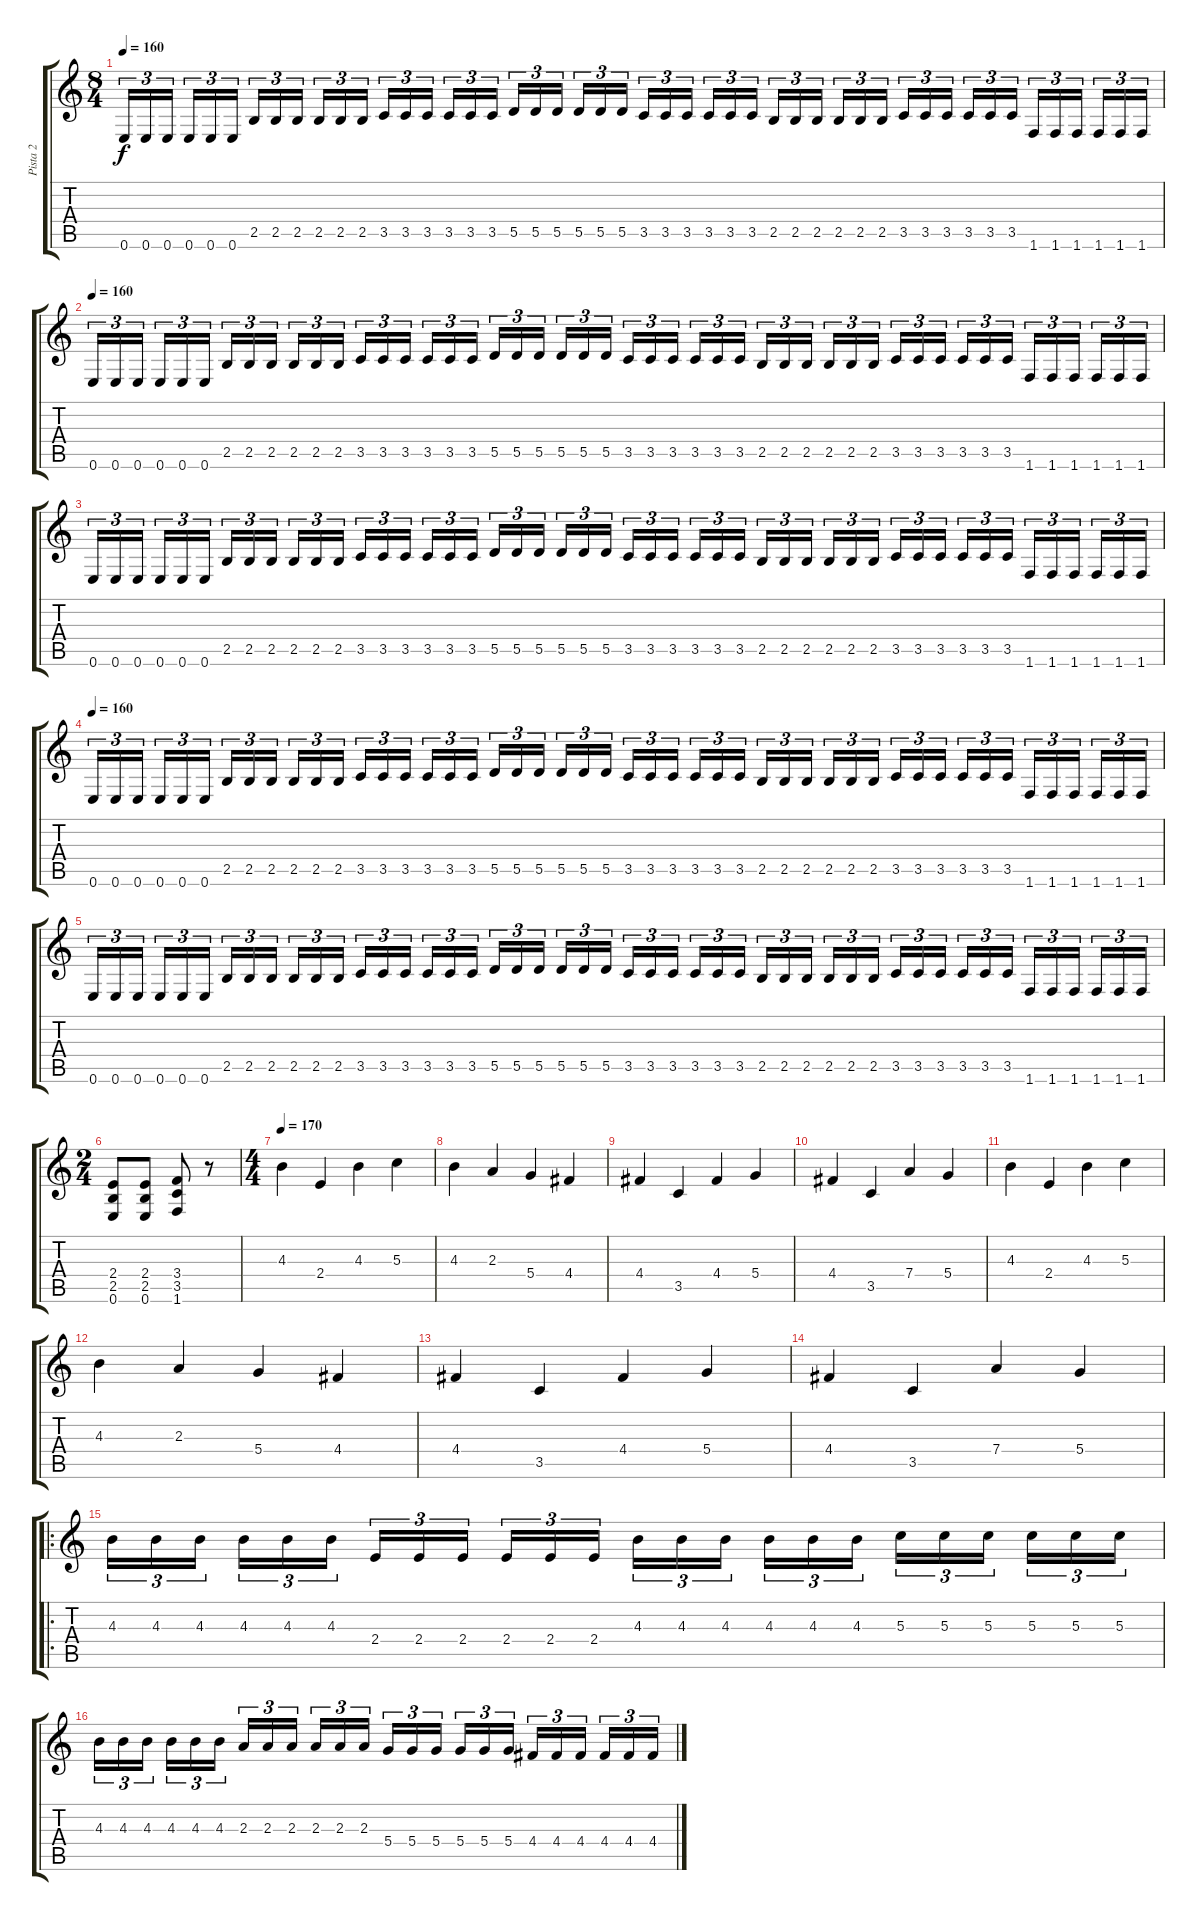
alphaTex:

\track ("Pista 2" "Pista 2") {instrument distortionguitar}
\staff {score tabs}
\tuning (E4 B3 G3 D3 A2 E2) {hide}
\ts (8 4)
\tempo 160
\clef g2
\ks c
0.6.16{tu (3 2) dy f} 0.6.16{tu (3 2)} 0.6.16{tu (3 2) beam splitsecondary} 0.6.16{tu (3 2)} 0.6.16{tu (3 2)} 0.6.16{tu (3 2)} 2.5.16{tu (3 2)} 2.5.16{tu (3 2)} 2.5.16{tu (3 2) beam splitsecondary} 2.5.16{tu (3 2)} 2.5.16{tu (3 2)} 2.5.16{tu (3 2)} 3.5.16{tu (3 2)} 3.5.16{tu (3 2)} 3.5.16{tu (3 2) beam splitsecondary} 3.5.16{tu (3 2)} 3.5.16{tu (3 2)} 3.5.16{tu (3 2)} 5.5.16{tu (3 2)} 5.5.16{tu (3 2)} 5.5.16{tu (3 2) beam splitsecondary} 5.5.16{tu (3 2)} 5.5.16{tu (3 2)} 5.5.16{tu (3 2)} 3.5.16{tu (3 2)} 3.5.16{tu (3 2)} 3.5.16{tu (3 2) beam splitsecondary} 3.5.16{tu (3 2)} 3.5.16{tu (3 2)} 3.5.16{tu (3 2)} 2.5.16{tu (3 2)} 2.5.16{tu (3 2)} 2.5.16{tu (3 2) beam splitsecondary} 2.5.16{tu (3 2)} 2.5.16{tu (3 2)} 2.5.16{tu (3 2)} 3.5.16{tu (3 2)} 3.5.16{tu (3 2)} 3.5.16{tu (3 2) beam splitsecondary} 3.5.16{tu (3 2)} 3.5.16{tu (3 2)} 3.5.16{tu (3 2)} 1.6.16{tu (3 2)} 1.6.16{tu (3 2)} 1.6.16{tu (3 2) beam splitsecondary} 1.6.16{tu (3 2)} 1.6.16{tu (3 2)} 1.6.16{tu (3 2)} |
\tempo 160
0.6.16{tu (3 2)} 0.6.16{tu (3 2)} 0.6.16{tu (3 2) beam splitsecondary} 0.6.16{tu (3 2)} 0.6.16{tu (3 2)} 0.6.16{tu (3 2)} 2.5.16{tu (3 2)} 2.5.16{tu (3 2)} 2.5.16{tu (3 2) beam splitsecondary} 2.5.16{tu (3 2)} 2.5.16{tu (3 2)} 2.5.16{tu (3 2)} 3.5.16{tu (3 2)} 3.5.16{tu (3 2)} 3.5.16{tu (3 2) beam splitsecondary} 3.5.16{tu (3 2)} 3.5.16{tu (3 2)} 3.5.16{tu (3 2)} 5.5.16{tu (3 2)} 5.5.16{tu (3 2)} 5.5.16{tu (3 2) beam splitsecondary} 5.5.16{tu (3 2)} 5.5.16{tu (3 2)} 5.5.16{tu (3 2)} 3.5.16{tu (3 2)} 3.5.16{tu (3 2)} 3.5.16{tu (3 2) beam splitsecondary} 3.5.16{tu (3 2)} 3.5.16{tu (3 2)} 3.5.16{tu (3 2)} 2.5.16{tu (3 2)} 2.5.16{tu (3 2)} 2.5.16{tu (3 2) beam splitsecondary} 2.5.16{tu (3 2)} 2.5.16{tu (3 2)} 2.5.16{tu (3 2)} 3.5.16{tu (3 2)} 3.5.16{tu (3 2)} 3.5.16{tu (3 2) beam splitsecondary} 3.5.16{tu (3 2)} 3.5.16{tu (3 2)} 3.5.16{tu (3 2)} 1.6.16{tu (3 2)} 1.6.16{tu (3 2)} 1.6.16{tu (3 2) beam splitsecondary} 1.6.16{tu (3 2)} 1.6.16{tu (3 2)} 1.6.16{tu (3 2)} |
0.6.16{tu (3 2)} 0.6.16{tu (3 2)} 0.6.16{tu (3 2) beam splitsecondary} 0.6.16{tu (3 2)} 0.6.16{tu (3 2)} 0.6.16{tu (3 2)} 2.5.16{tu (3 2)} 2.5.16{tu (3 2)} 2.5.16{tu (3 2) beam splitsecondary} 2.5.16{tu (3 2)} 2.5.16{tu (3 2)} 2.5.16{tu (3 2)} 3.5.16{tu (3 2)} 3.5.16{tu (3 2)} 3.5.16{tu (3 2) beam splitsecondary} 3.5.16{tu (3 2)} 3.5.16{tu (3 2)} 3.5.16{tu (3 2)} 5.5.16{tu (3 2)} 5.5.16{tu (3 2)} 5.5.16{tu (3 2) beam splitsecondary} 5.5.16{tu (3 2)} 5.5.16{tu (3 2)} 5.5.16{tu (3 2)} 3.5.16{tu (3 2)} 3.5.16{tu (3 2)} 3.5.16{tu (3 2) beam splitsecondary} 3.5.16{tu (3 2)} 3.5.16{tu (3 2)} 3.5.16{tu (3 2)} 2.5.16{tu (3 2)} 2.5.16{tu (3 2)} 2.5.16{tu (3 2) beam splitsecondary} 2.5.16{tu (3 2)} 2.5.16{tu (3 2)} 2.5.16{tu (3 2)} 3.5.16{tu (3 2)} 3.5.16{tu (3 2)} 3.5.16{tu (3 2) beam splitsecondary} 3.5.16{tu (3 2)} 3.5.16{tu (3 2)} 3.5.16{tu (3 2)} 1.6.16{tu (3 2)} 1.6.16{tu (3 2)} 1.6.16{tu (3 2) beam splitsecondary} 1.6.16{tu (3 2)} 1.6.16{tu (3 2)} 1.6.16{tu (3 2)} |
\tempo 160
0.6.16{tu (3 2)} 0.6.16{tu (3 2)} 0.6.16{tu (3 2) beam splitsecondary} 0.6.16{tu (3 2)} 0.6.16{tu (3 2)} 0.6.16{tu (3 2)} 2.5.16{tu (3 2)} 2.5.16{tu (3 2)} 2.5.16{tu (3 2) beam splitsecondary} 2.5.16{tu (3 2)} 2.5.16{tu (3 2)} 2.5.16{tu (3 2)} 3.5.16{tu (3 2)} 3.5.16{tu (3 2)} 3.5.16{tu (3 2) beam splitsecondary} 3.5.16{tu (3 2)} 3.5.16{tu (3 2)} 3.5.16{tu (3 2)} 5.5.16{tu (3 2)} 5.5.16{tu (3 2)} 5.5.16{tu (3 2) beam splitsecondary} 5.5.16{tu (3 2)} 5.5.16{tu (3 2)} 5.5.16{tu (3 2)} 3.5.16{tu (3 2)} 3.5.16{tu (3 2)} 3.5.16{tu (3 2) beam splitsecondary} 3.5.16{tu (3 2)} 3.5.16{tu (3 2)} 3.5.16{tu (3 2)} 2.5.16{tu (3 2)} 2.5.16{tu (3 2)} 2.5.16{tu (3 2) beam splitsecondary} 2.5.16{tu (3 2)} 2.5.16{tu (3 2)} 2.5.16{tu (3 2)} 3.5.16{tu (3 2)} 3.5.16{tu (3 2)} 3.5.16{tu (3 2) beam splitsecondary} 3.5.16{tu (3 2)} 3.5.16{tu (3 2)} 3.5.16{tu (3 2)} 1.6.16{tu (3 2)} 1.6.16{tu (3 2)} 1.6.16{tu (3 2) beam splitsecondary} 1.6.16{tu (3 2)} 1.6.16{tu (3 2)} 1.6.16{tu (3 2)} |
0.6.16{tu (3 2)} 0.6.16{tu (3 2)} 0.6.16{tu (3 2) beam splitsecondary} 0.6.16{tu (3 2)} 0.6.16{tu (3 2)} 0.6.16{tu (3 2)} 2.5.16{tu (3 2)} 2.5.16{tu (3 2)} 2.5.16{tu (3 2) beam splitsecondary} 2.5.16{tu (3 2)} 2.5.16{tu (3 2)} 2.5.16{tu (3 2)} 3.5.16{tu (3 2)} 3.5.16{tu (3 2)} 3.5.16{tu (3 2) beam splitsecondary} 3.5.16{tu (3 2)} 3.5.16{tu (3 2)} 3.5.16{tu (3 2)} 5.5.16{tu (3 2)} 5.5.16{tu (3 2)} 5.5.16{tu (3 2) beam splitsecondary} 5.5.16{tu (3 2)} 5.5.16{tu (3 2)} 5.5.16{tu (3 2)} 3.5.16{tu (3 2)} 3.5.16{tu (3 2)} 3.5.16{tu (3 2) beam splitsecondary} 3.5.16{tu (3 2)} 3.5.16{tu (3 2)} 3.5.16{tu (3 2)} 2.5.16{tu (3 2)} 2.5.16{tu (3 2)} 2.5.16{tu (3 2) beam splitsecondary} 2.5.16{tu (3 2)} 2.5.16{tu (3 2)} 2.5.16{tu (3 2)} 3.5.16{tu (3 2)} 3.5.16{tu (3 2)} 3.5.16{tu (3 2) beam splitsecondary} 3.5.16{tu (3 2)} 3.5.16{tu (3 2)} 3.5.16{tu (3 2)} 1.6.16{tu (3 2)} 1.6.16{tu (3 2)} 1.6.16{tu (3 2) beam splitsecondary} 1.6.16{tu (3 2)} 1.6.16{tu (3 2)} 1.6.16{tu (3 2)} |
\ts (2 4)
(2.4 2.5 0.6).8 (2.4 2.5 0.6).8 (3.4 3.5 1.6).8 r.8 |
\ts (4 4)
\tempo 170
4.3.4 2.4.4 4.3.4 5.3.4 |
4.3.4 2.3.4 5.4.4 4.4.4 |
4.4.4 3.5.4 4.4.4 5.4.4 |
4.4.4 3.5.4 7.4.4 5.4.4 |
4.3.4 2.4.4 4.3.4 5.3.4 |
4.3.4 2.3.4 5.4.4 4.4.4 |
4.4.4 3.5.4 4.4.4 5.4.4 |
4.4.4 3.5.4 7.4.4 5.4.4 |
\ro
4.3.16{tu (3 2)} 4.3.16{tu (3 2)} 4.3.16{tu (3 2) beam splitsecondary} 4.3.16{tu (3 2)} 4.3.16{tu (3 2)} 4.3.16{tu (3 2)} 2.4.16{tu (3 2)} 2.4.16{tu (3 2)} 2.4.16{tu (3 2) beam splitsecondary} 2.4.16{tu (3 2)} 2.4.16{tu (3 2)} 2.4.16{tu (3 2)} 4.3.16{tu (3 2)} 4.3.16{tu (3 2)} 4.3.16{tu (3 2) beam splitsecondary} 4.3.16{tu (3 2)} 4.3.16{tu (3 2)} 4.3.16{tu (3 2)} 5.3.16{tu (3 2)} 5.3.16{tu (3 2)} 5.3.16{tu (3 2) beam splitsecondary} 5.3.16{tu (3 2)} 5.3.16{tu (3 2)} 5.3.16{tu (3 2)} |
4.3.16{tu (3 2)} 4.3.16{tu (3 2)} 4.3.16{tu (3 2) beam splitsecondary} 4.3.16{tu (3 2)} 4.3.16{tu (3 2)} 4.3.16{tu (3 2)} 2.3.16{tu (3 2)} 2.3.16{tu (3 2)} 2.3.16{tu (3 2) beam splitsecondary} 2.3.16{tu (3 2)} 2.3.16{tu (3 2)} 2.3.16{tu (3 2)} 5.4.16{tu (3 2)} 5.4.16{tu (3 2)} 5.4.16{tu (3 2) beam splitsecondary} 5.4.16{tu (3 2)} 5.4.16{tu (3 2)} 5.4.16{tu (3 2)} 4.4.16{tu (3 2)} 4.4.16{tu (3 2)} 4.4.16{tu (3 2) beam splitsecondary} 4.4.16{tu (3 2)} 4.4.16{tu (3 2)} 4.4.16{tu (3 2)}
